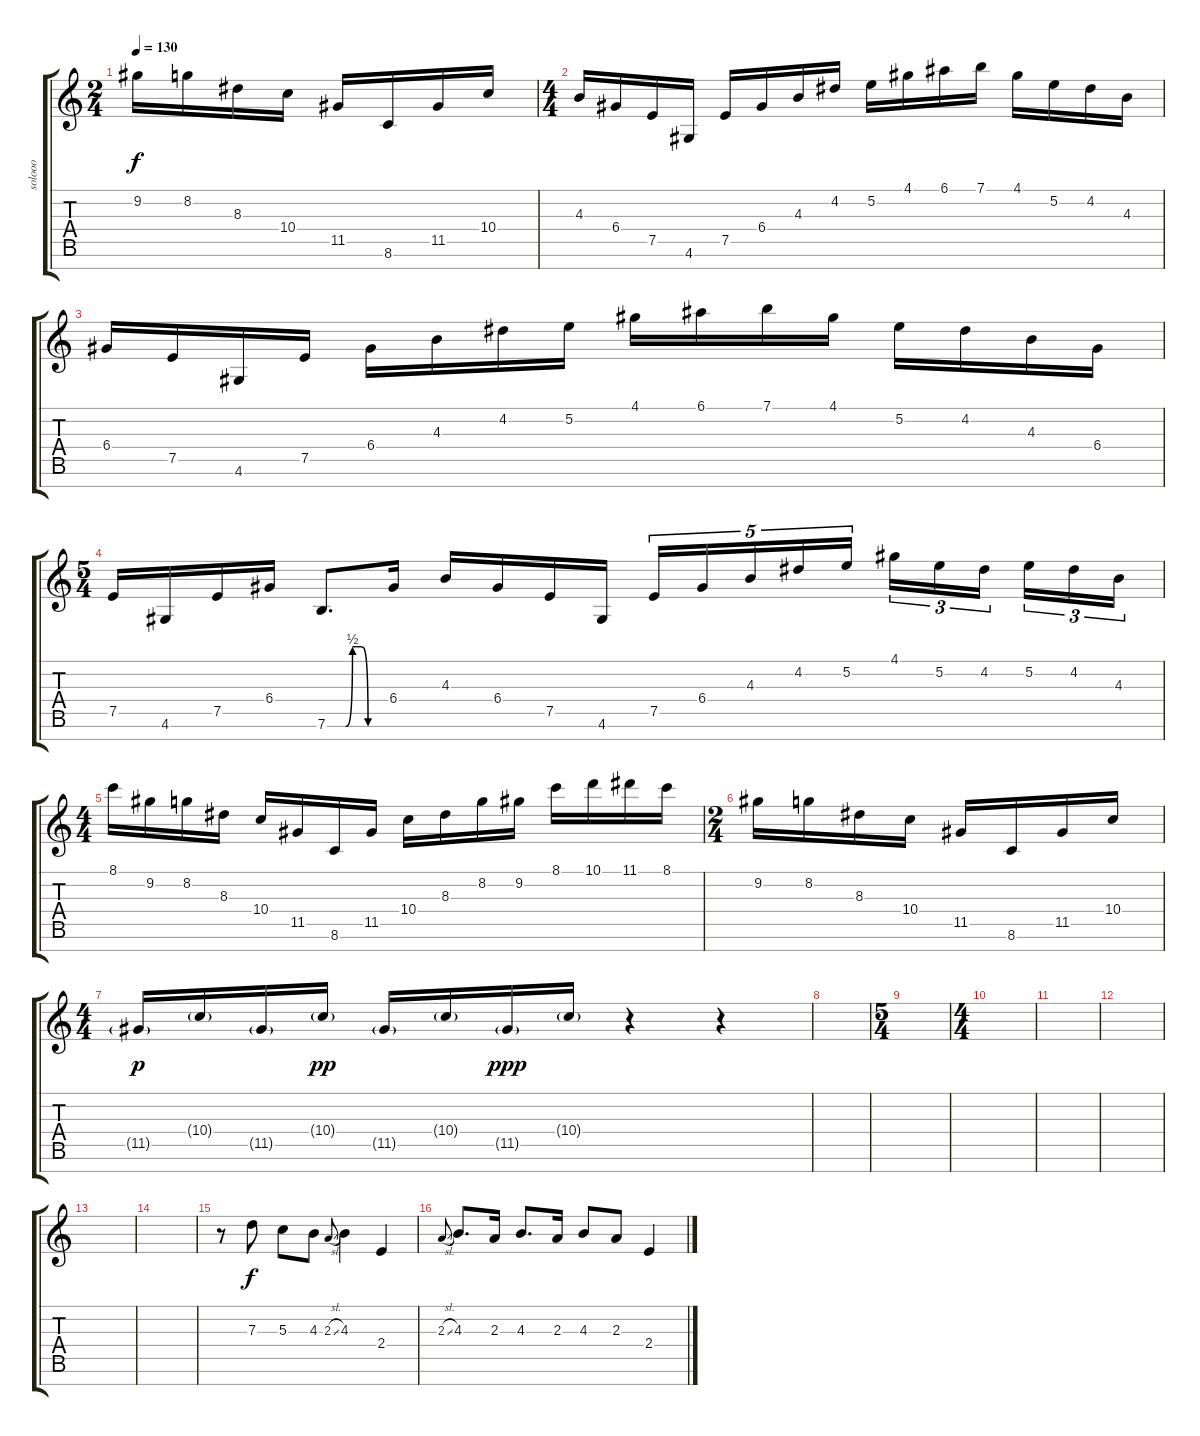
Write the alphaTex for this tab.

\track ("solooo" "solooo") {instrument distortionguitar}
\staff {score tabs}
\tuning (E4 B3 G3 D3 A2 E2 B1) {hide}
\ts (2 4)
\tempo 130
\clef g2
\ks c
9.2.16{dy f} 8.2.16 8.3.16 10.4.16 11.5.16 8.6.16 11.5.16 10.4.16 |
\ts (4 4)
4.3.16 6.4.16 7.5.16 4.6.16 7.5.16 6.4.16 4.3.16 4.2.16 5.2.16 4.1.16 6.1.16 7.1.16 4.1.16 5.2.16 4.2.16 4.3.16 |
6.4.16 7.5.16 4.6.16 7.5.16 6.4.16 4.3.16 4.2.16 5.2.16 4.1.16 6.1.16 7.1.16 4.1.16 5.2.16 4.2.16 4.3.16 6.4.16 |
\ts (5 4)
7.5.16 4.6.16 7.5.16 6.4.16 7.6{be (custom 0 0 19 0 26 2 30 2 35 2 42 0 60 0)}.8{d} 6.4.16 4.3.16 6.4.16 7.5.16 4.6.16 7.5.16{tu (5 4)} 6.4.16{tu (5 4)} 4.3.16{tu (5 4)} 4.2.16{tu (5 4)} 5.2.16{tu (5 4)} 4.1.16{tu (3 2)} 5.2.16{tu (3 2)} 4.2.16{tu (3 2) beam splitsecondary} 5.2.16{tu (3 2)} 4.2.16{tu (3 2)} 4.3.16{tu (3 2)} |
\ts (4 4)
8.1.16 9.2.16 8.2.16 8.3.16 10.4.16 11.5.16 8.6.16 11.5.16 10.4.16 8.3.16 8.2.16 9.2.16 8.1.16 10.1.16 11.1.16 8.1.16 |
\ts (2 4)
9.2.16 8.2.16 8.3.16 10.4.16 11.5.16 8.6.16 11.5.16 10.4.16 |
\ts (4 4)
11.5{g}.16{dy p} 10.4{g}.16 11.5{g}.16 10.4{g}.16{dy pp} 11.5{g}.16 10.4{g}.16 11.5{g}.16{dy ppp} 10.4{g}.16 r.4 r.4 |
|
\ts (5 4)
|
\ts (4 4)
|
|
|
|
|
r.8{volume 14} 7.3.8{dy f} 5.3.8 4.3.8 2.3{sl}.8{gr onbeat} 4.3.4 2.4.4 |
2.3{sl}.8{gr onbeat} 4.3.8{d} 2.3.16 4.3.8{d} 2.3.16 4.3.8 2.3.8 2.4.4
